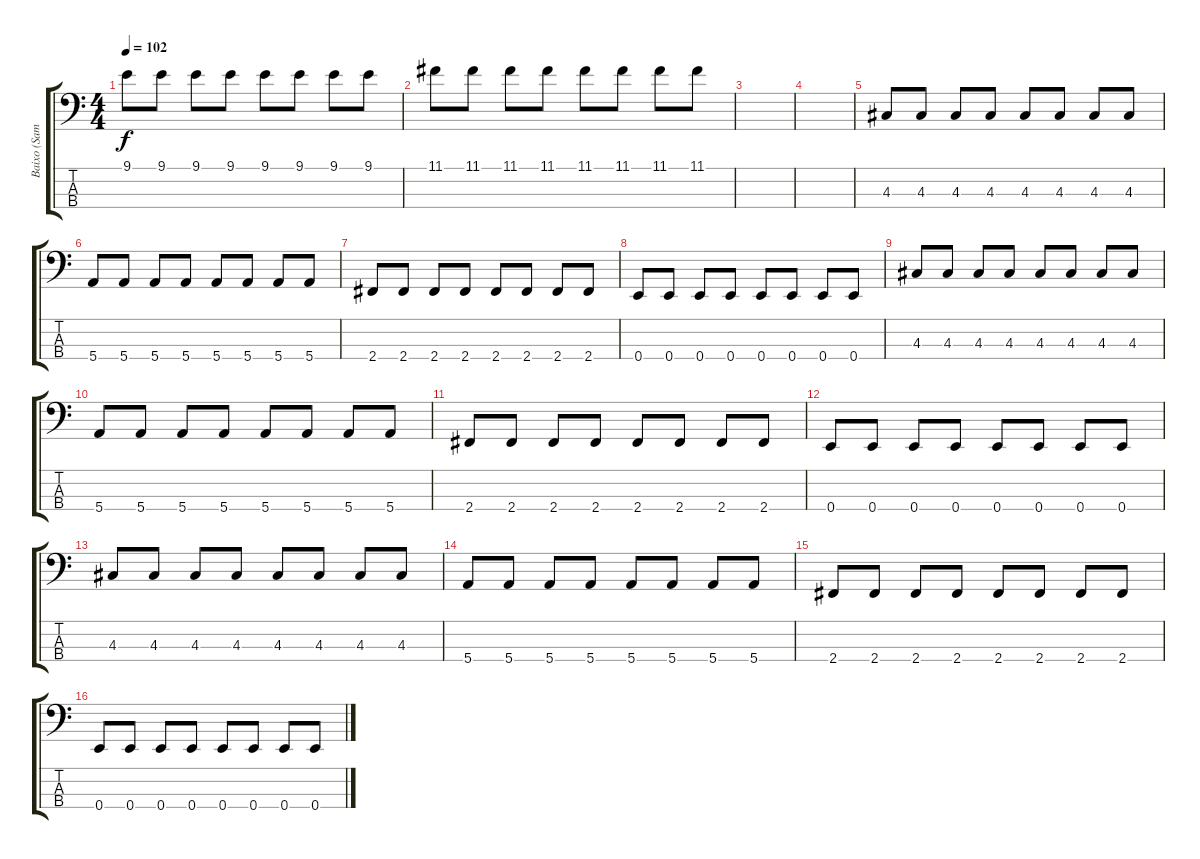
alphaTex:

\track ("Baixo (Sam)" "Baixo (Sam") {instrument electricbassfinger}
\staff {score tabs}
\tuning (G2 D2 A1 E1) {hide}
\ts (4 4)
\tempo 102
\clef f4
\ks c
9.1.8{dy f} 9.1.8 9.1.8 9.1.8 9.1.8 9.1.8 9.1.8 9.1.8 |
11.1.8 11.1.8 11.1.8 11.1.8 11.1.8 11.1.8 11.1.8 11.1.8 |
|
|
4.3.8 4.3.8 4.3.8 4.3.8 4.3.8 4.3.8 4.3.8 4.3.8 |
5.4.8 5.4.8 5.4.8 5.4.8 5.4.8 5.4.8 5.4.8 5.4.8 |
2.4.8 2.4.8 2.4.8 2.4.8 2.4.8 2.4.8 2.4.8 2.4.8 |
0.4.8 0.4.8 0.4.8 0.4.8 0.4.8 0.4.8 0.4.8 0.4.8 |
4.3.8 4.3.8 4.3.8 4.3.8 4.3.8 4.3.8 4.3.8 4.3.8 |
5.4.8 5.4.8 5.4.8 5.4.8 5.4.8 5.4.8 5.4.8 5.4.8 |
2.4.8 2.4.8 2.4.8 2.4.8 2.4.8 2.4.8 2.4.8 2.4.8 |
0.4.8 0.4.8 0.4.8 0.4.8 0.4.8 0.4.8 0.4.8 0.4.8 |
4.3.8 4.3.8 4.3.8 4.3.8 4.3.8 4.3.8 4.3.8 4.3.8 |
5.4.8 5.4.8 5.4.8 5.4.8 5.4.8 5.4.8 5.4.8 5.4.8 |
2.4.8 2.4.8 2.4.8 2.4.8 2.4.8 2.4.8 2.4.8 2.4.8 |
0.4.8 0.4.8 0.4.8 0.4.8 0.4.8 0.4.8 0.4.8 0.4.8
